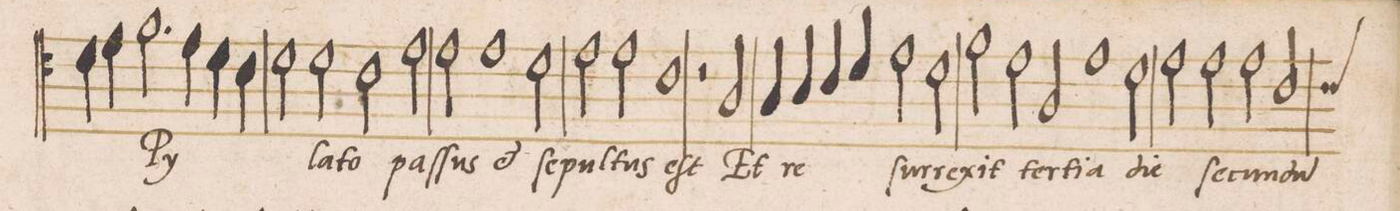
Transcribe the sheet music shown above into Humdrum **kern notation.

**kern	**text
*I"ALTVS	*
*clefC4	*
*k[]	*
*met(C|)	*
*M2/1	*
4d\	.
4e\	.
2.f\	Py-
4e\	.
4d\	.
4c\	.
=65-	=65-
2d\	.
2d\	-la-
2c\	-to
2e\	paſ-
=66-	=66-
2e\	-ſus
1e	et
2d\	ſe-
=67-	=67-
2e\	-pul-
2e\	-tus
1c	eſt
=68-	=68-
2r	.
2A/	Et
4A/	re-
4B/	.
4c/	.
4d/	.
=69-	=69-
2e\	-ſur-
2d\	-re-
2f\	-xit
2e\	ter-
=70-	=70-
2A/	-ci-
1e	-a
2d\	di-
=71-	=71-
2e\	-e
2e\	ſe-
2e\	-cun-
*custos:c	*
2c/	-du(m)
=72-	=72-
*-	*-
